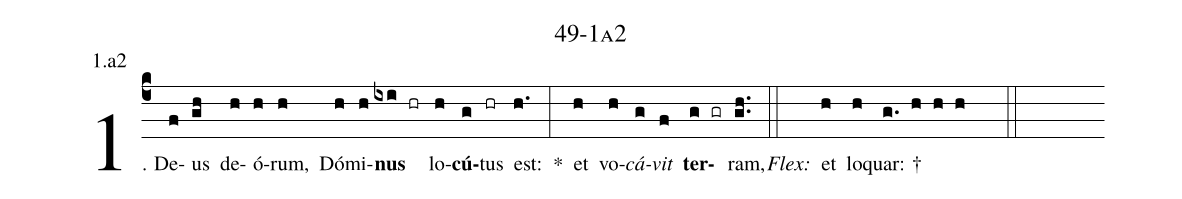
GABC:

name: 49-1a2;
annotation: 1.a2;
%%
(c4)1. De(f)us(gh) de(h)ó(h)rum,(h) Dó(h)mi(h)<b>nus</b>(ixi hr) lo(h)<b>cú</b>(g)tus(hr) est:(h.) *(:) et(h) vo(h)<i>cá</i>(g)<i>vit</i>(f) <b>ter</b>(g gr)ram,(gh..) (::)
<i>Flex:</i>()  et(h) lo(h)quar: †(g. h h h  ::)
